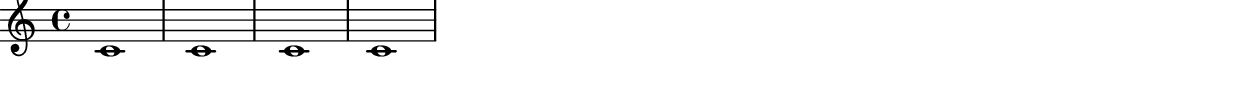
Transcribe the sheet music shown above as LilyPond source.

%% Generated by lilypond-book.py
%% Options: [exampleindent=10.16\mm,indent=0\mm,line-width=160\mm]
\include "lilypond-book-preamble.ly"


% ****************************************************************
% Start cut-&-pastable-section
% ****************************************************************



\paper {
  indent = 0\mm
  line-width = 160\mm
  % offset the left padding, also add 1mm as lilypond creates cropped
  % images with a little space on the right
  line-width = #(- line-width (* mm  3.000000) (* mm 1))
}

\layout {
  
}





% ****************************************************************
% ly snippet:
% ****************************************************************
\sourcefilename "/home/gub/NewGub/gub/target/linux-x86/src/lilypond-git.sv.gnu.org--lilypond.git-master/input/regression/fret-diagrams-opposing-landscape.ly"
\sourcefileline 0
\version "2.17.6"

\header {
  texidoc="
Fret diagrams can be presented in landscape mode.

"
}

\layout { ragged-right = ##t }

<<
  \chords {
    c1 |
    c1 |
    c1 |
    c1
  }

  \new Voice {
    \textLengthOn
    \override TextScript.fret-diagram-details.orientation = #'opposing-landscape

     %% C major for guitar, regular style
    c'1 ^\markup {
            \fret-diagram #"6-x;5-3-3;4-2-2;3-o;2-1;1-o;"}

     %% C major for guitar with barre on fret 3, regular style
    \once \override TextScript.fret-diagram-details.label-dir = #LEFT
    \once \override TextScript.fret-diagram-details.barre-type = #'straight
    c' ^\markup {
            \fret-diagram 
               #"f:1;s:1.2;6-x;c:5-1-3;5-3-1;4-5-2;3-5-3;2-5-4;1-3-1;"}

     %% C major for guitar with two barres, regular style

    c' ^\markup {
            \fret-diagram 
              #"f:2;h:5;6-x;c:5-1-3;5-3-1;c:4-2-5;4-5-4;3-5-4;2-5-4;1-3-1;"}
   
     %% C major for guitar, with capo 
    c' ^\markup {
            \fret-diagram-verbose #'((mute 6)
                                     (capo 3)
                                     (place-fret 4 5 1)
                                     (place-fret 3 5 2)
                                     (place-fret 2 5 3))}

 }
>>





% ****************************************************************
% end ly snippet
% ****************************************************************
